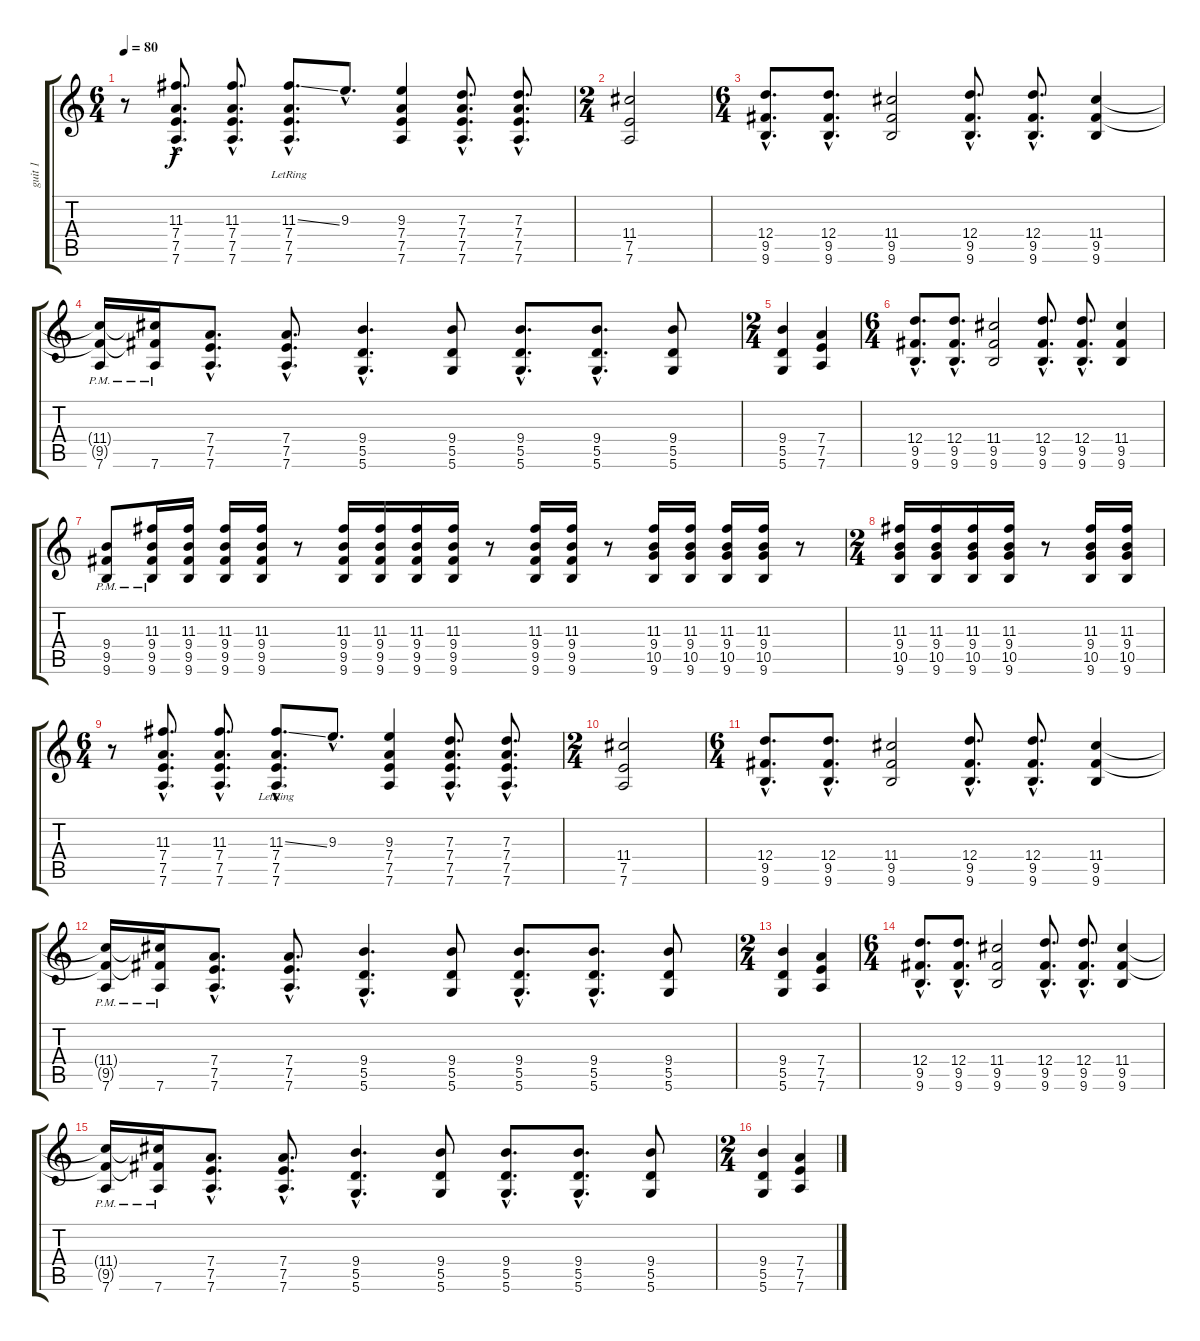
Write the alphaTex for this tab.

\track ("guit 1" "guit 1") {instrument acousticguitarsteel}
\staff {score tabs}
\tuning (E4 B3 G3 D3 A2 D2) {hide}
\ts (6 4)
\tempo 80
\clef g2
\ks c
r.8{dy f} (11.3{hac} 7.4{hac} 7.5{hac} 7.6{hac}).8{d} (11.3{hac} 7.4{hac} 7.5{hac} 7.6{hac}).8{d} (11.3{ss hac} 7.4{hac lr} 7.5{hac lr} 7.6{hac lr}).8{d} 9.3{hac}.8{d} (9.3 7.4 7.5 7.6).4 (7.3{hac} 7.4{hac} 7.5{hac} 7.6{hac}).8{d} (7.3{hac} 7.4{hac} 7.5{hac} 7.6{hac}).8{d} |
\ts (2 4)
(11.4 7.5 7.6).2 |
\ts (6 4)
(12.4{hac} 9.5{hac} 9.6{hac}).8{d instrument overdrivenguitar} (12.4{hac} 9.5{hac} 9.6{hac}).8{d} (11.4 9.5 9.6).2 (12.4{hac} 9.5{hac} 9.6{hac}).8{d} (12.4{hac} 9.5{hac} 9.6{hac}).8{d} (11.4 9.5 9.6).4 |
(11.4{t} 9.5{t} 7.6{pm}).16 (11.4{t} 9.5{t} 7.6{pm}).16 (7.4{hac} 7.5{hac} 7.6{hac}).8{d} (7.4{hac} 7.5{hac} 7.6{hac}).8{d} (9.4{hac} 5.5{hac} 5.6{hac}).4{d} (9.4 5.5 5.6).8 (9.4{hac} 5.5{hac} 5.6{hac}).8{d} (9.4{hac} 5.5{hac} 5.6{hac}).8{d} (9.4 5.5 5.6).8 |
\ts (2 4)
(9.4 5.5 5.6).4 (7.4 7.5 7.6).4 |
\ts (6 4)
(12.4{hac} 9.5{hac} 9.6{hac}).8{d instrument overdrivenguitar} (12.4{hac} 9.5{hac} 9.6{hac}).8{d} (11.4 9.5 9.6).2 (12.4{hac} 9.5{hac} 9.6{hac}).8{d} (12.4{hac} 9.5{hac} 9.6{hac}).8{d} (11.4 9.5 9.6).4 |
(9.4 9.5 9.6{pm}).8 (11.3 9.4 9.5 9.6{pm}).16 (11.3 9.4 9.5 9.6).16 (11.3 9.4 9.5 9.6).16 (11.3 9.4 9.5 9.6).16 r.8 (11.3 9.4 9.5 9.6).16 (11.3 9.4 9.5 9.6).16 (11.3 9.4 9.5 9.6).16 (11.3 9.4 9.5 9.6).16 r.8 (11.3 9.4 9.5 9.6).16 (11.3 9.4 9.5 9.6).16 r.8 (11.3 9.4 10.5 9.6).16 (11.3 9.4 10.5 9.6).16 (11.3 9.4 10.5 9.6).16 (11.3 9.4 10.5 9.6).16 r.8 |
\ts (2 4)
(11.3 9.4 10.5 9.6).16 (11.3 9.4 10.5 9.6).16 (11.3 9.4 10.5 9.6).16 (11.3 9.4 10.5 9.6).16 r.8 (11.3 9.4 10.5 9.6).16 (11.3 9.4 10.5 9.6).16 |
\ts (6 4)
r.8 (11.3{hac} 7.4{hac} 7.5{hac} 7.6{hac}).8{d} (11.3{hac} 7.4{hac} 7.5{hac} 7.6{hac}).8{d} (11.3{ss hac} 7.4{hac lr} 7.5{hac lr} 7.6{hac lr}).8{d} 9.3{hac}.8{d} (9.3 7.4 7.5 7.6).4 (7.3{hac} 7.4{hac} 7.5{hac} 7.6{hac}).8{d} (7.3{hac} 7.4{hac} 7.5{hac} 7.6{hac}).8{d} |
\ts (2 4)
(11.4 7.5 7.6).2 |
\ts (6 4)
(12.4{hac} 9.5{hac} 9.6{hac}).8{d instrument overdrivenguitar} (12.4{hac} 9.5{hac} 9.6{hac}).8{d} (11.4 9.5 9.6).2 (12.4{hac} 9.5{hac} 9.6{hac}).8{d} (12.4{hac} 9.5{hac} 9.6{hac}).8{d} (11.4 9.5 9.6).4 |
(11.4{t} 9.5{t} 7.6{pm}).16 (11.4{t} 9.5{t} 7.6{pm}).16 (7.4{hac} 7.5{hac} 7.6{hac}).8{d} (7.4{hac} 7.5{hac} 7.6{hac}).8{d} (9.4{hac} 5.5{hac} 5.6{hac}).4{d} (9.4 5.5 5.6).8 (9.4{hac} 5.5{hac} 5.6{hac}).8{d} (9.4{hac} 5.5{hac} 5.6{hac}).8{d} (9.4 5.5 5.6).8 |
\ts (2 4)
(9.4 5.5 5.6).4 (7.4 7.5 7.6).4 |
\ts (6 4)
(12.4{hac} 9.5{hac} 9.6{hac}).8{d instrument overdrivenguitar} (12.4{hac} 9.5{hac} 9.6{hac}).8{d} (11.4 9.5 9.6).2 (12.4{hac} 9.5{hac} 9.6{hac}).8{d} (12.4{hac} 9.5{hac} 9.6{hac}).8{d} (11.4 9.5 9.6).4 |
(11.4{t} 9.5{t} 7.6{pm}).16 (11.4{t} 9.5{t} 7.6{pm}).16 (7.4{hac} 7.5{hac} 7.6{hac}).8{d} (7.4{hac} 7.5{hac} 7.6{hac}).8{d} (9.4{hac} 5.5{hac} 5.6{hac}).4{d} (9.4 5.5 5.6).8 (9.4{hac} 5.5{hac} 5.6{hac}).8{d} (9.4{hac} 5.5{hac} 5.6{hac}).8{d} (9.4 5.5 5.6).8 |
\ts (2 4)
(9.4 5.5 5.6).4 (7.4 7.5 7.6).4
